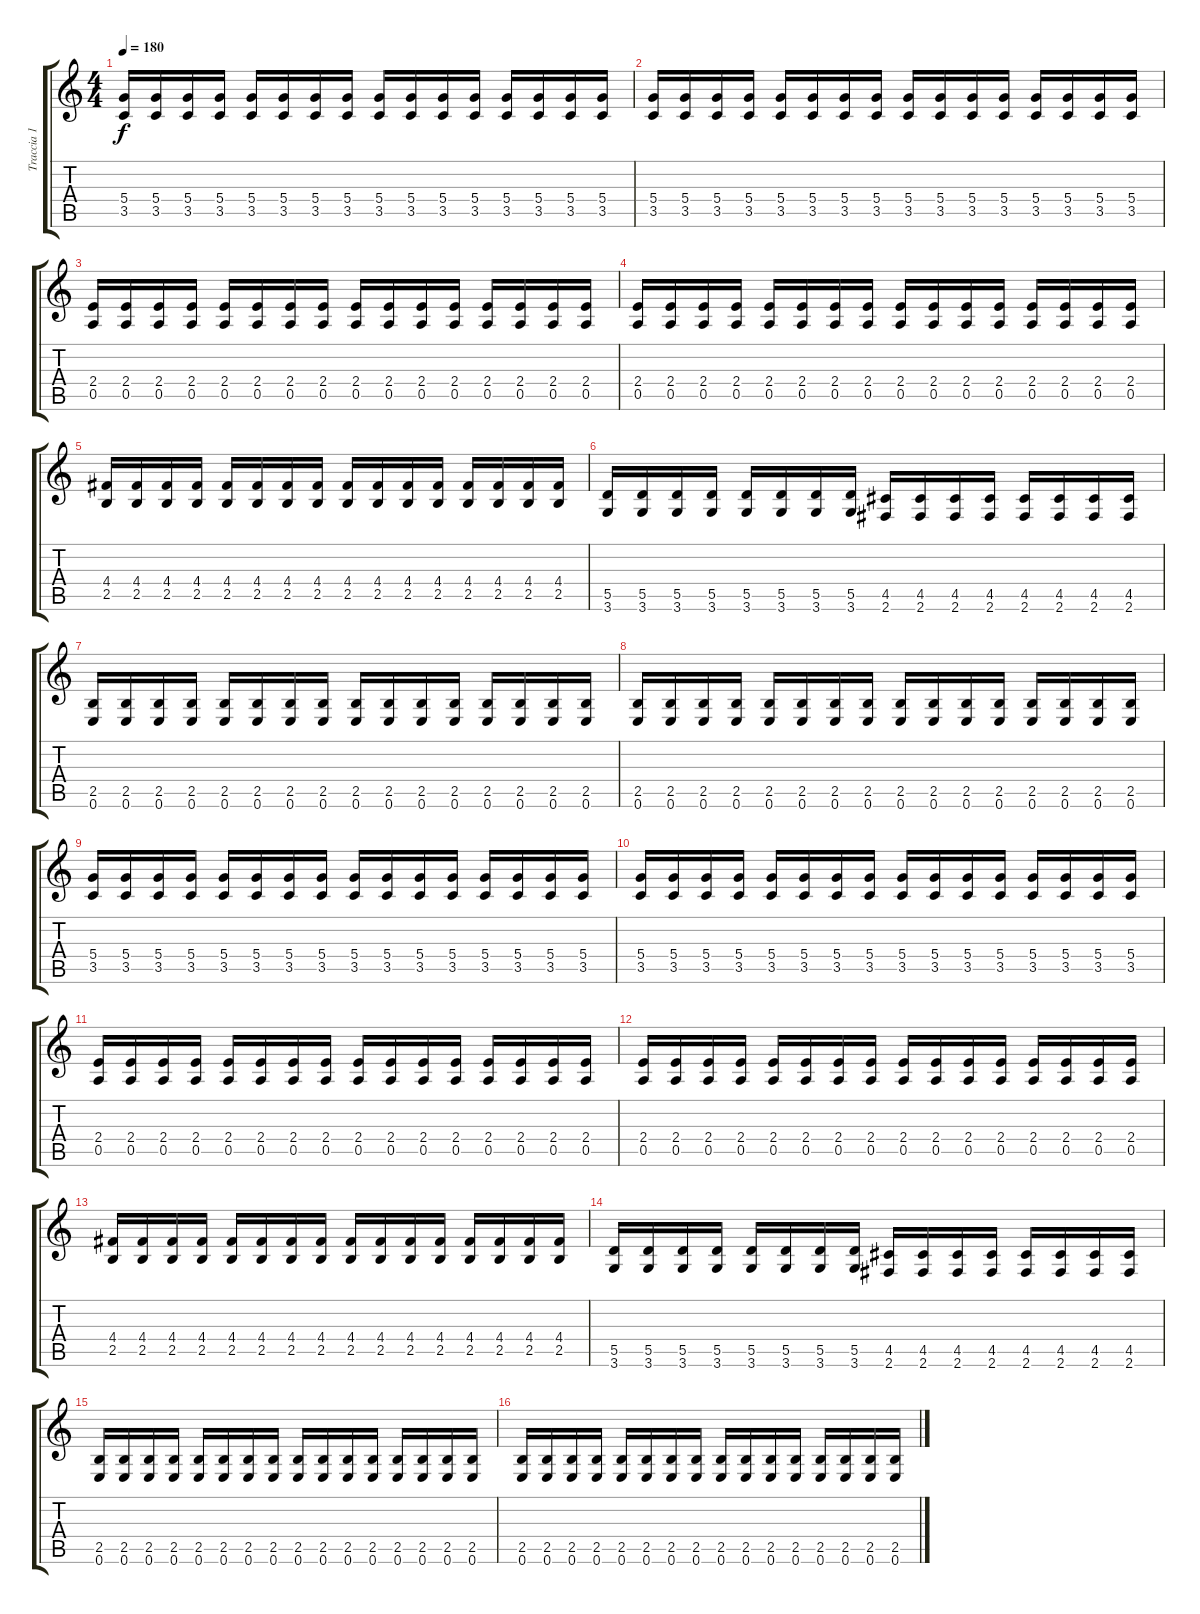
\track ("Traccia 1" "Traccia 1") {instrument overdrivenguitar}
\staff {score tabs}
\tuning (E4 B3 G3 D3 A2 E2) {hide}
\ts (4 4)
\tempo 180
\clef g2
\ks c
(5.4 3.5).16{dy f} (5.4 3.5).16 (5.4 3.5).16 (5.4 3.5).16 (5.4 3.5).16 (5.4 3.5).16 (5.4 3.5).16 (5.4 3.5).16 (5.4 3.5).16 (5.4 3.5).16 (5.4 3.5).16 (5.4 3.5).16 (5.4 3.5).16 (5.4 3.5).16 (5.4 3.5).16 (5.4 3.5).16 |
(5.4 3.5).16 (5.4 3.5).16 (5.4 3.5).16 (5.4 3.5).16 (5.4 3.5).16 (5.4 3.5).16 (5.4 3.5).16 (5.4 3.5).16 (5.4 3.5).16 (5.4 3.5).16 (5.4 3.5).16 (5.4 3.5).16 (5.4 3.5).16 (5.4 3.5).16 (5.4 3.5).16 (5.4 3.5).16 |
(2.4 0.5).16 (2.4 0.5).16 (2.4 0.5).16 (2.4 0.5).16 (2.4 0.5).16 (2.4 0.5).16 (2.4 0.5).16 (2.4 0.5).16 (2.4 0.5).16 (2.4 0.5).16 (2.4 0.5).16 (2.4 0.5).16 (2.4 0.5).16 (2.4 0.5).16 (2.4 0.5).16 (2.4 0.5).16 |
(2.4 0.5).16 (2.4 0.5).16 (2.4 0.5).16 (2.4 0.5).16 (2.4 0.5).16 (2.4 0.5).16 (2.4 0.5).16 (2.4 0.5).16 (2.4 0.5).16 (2.4 0.5).16 (2.4 0.5).16 (2.4 0.5).16 (2.4 0.5).16 (2.4 0.5).16 (2.4 0.5).16 (2.4 0.5).16 |
(4.4 2.5).16 (4.4 2.5).16 (4.4 2.5).16 (4.4 2.5).16 (4.4 2.5).16 (4.4 2.5).16 (4.4 2.5).16 (4.4 2.5).16 (4.4 2.5).16 (4.4 2.5).16 (4.4 2.5).16 (4.4 2.5).16 (4.4 2.5).16 (4.4 2.5).16 (4.4 2.5).16 (4.4 2.5).16 |
(5.5 3.6).16 (5.5 3.6).16 (5.5 3.6).16 (5.5 3.6).16 (5.5 3.6).16 (5.5 3.6).16 (5.5 3.6).16 (5.5 3.6).16 (4.5 2.6).16 (4.5 2.6).16 (4.5 2.6).16 (4.5 2.6).16 (4.5 2.6).16 (4.5 2.6).16 (4.5 2.6).16 (4.5 2.6).16 |
(2.5 0.6).16 (2.5 0.6).16 (2.5 0.6).16 (2.5 0.6).16 (2.5 0.6).16 (2.5 0.6).16 (2.5 0.6).16 (2.5 0.6).16 (2.5 0.6).16 (2.5 0.6).16 (2.5 0.6).16 (2.5 0.6).16 (2.5 0.6).16 (2.5 0.6).16 (2.5 0.6).16 (2.5 0.6).16 |
(2.5 0.6).16 (2.5 0.6).16 (2.5 0.6).16 (2.5 0.6).16 (2.5 0.6).16 (2.5 0.6).16 (2.5 0.6).16 (2.5 0.6).16 (2.5 0.6).16 (2.5 0.6).16 (2.5 0.6).16 (2.5 0.6).16 (2.5 0.6).16 (2.5 0.6).16 (2.5 0.6).16 (2.5 0.6).16 |
(5.4 3.5).16 (5.4 3.5).16 (5.4 3.5).16 (5.4 3.5).16 (5.4 3.5).16 (5.4 3.5).16 (5.4 3.5).16 (5.4 3.5).16 (5.4 3.5).16 (5.4 3.5).16 (5.4 3.5).16 (5.4 3.5).16 (5.4 3.5).16 (5.4 3.5).16 (5.4 3.5).16 (5.4 3.5).16 |
(5.4 3.5).16 (5.4 3.5).16 (5.4 3.5).16 (5.4 3.5).16 (5.4 3.5).16 (5.4 3.5).16 (5.4 3.5).16 (5.4 3.5).16 (5.4 3.5).16 (5.4 3.5).16 (5.4 3.5).16 (5.4 3.5).16 (5.4 3.5).16 (5.4 3.5).16 (5.4 3.5).16 (5.4 3.5).16 |
(2.4 0.5).16 (2.4 0.5).16 (2.4 0.5).16 (2.4 0.5).16 (2.4 0.5).16 (2.4 0.5).16 (2.4 0.5).16 (2.4 0.5).16 (2.4 0.5).16 (2.4 0.5).16 (2.4 0.5).16 (2.4 0.5).16 (2.4 0.5).16 (2.4 0.5).16 (2.4 0.5).16 (2.4 0.5).16 |
(2.4 0.5).16 (2.4 0.5).16 (2.4 0.5).16 (2.4 0.5).16 (2.4 0.5).16 (2.4 0.5).16 (2.4 0.5).16 (2.4 0.5).16 (2.4 0.5).16 (2.4 0.5).16 (2.4 0.5).16 (2.4 0.5).16 (2.4 0.5).16 (2.4 0.5).16 (2.4 0.5).16 (2.4 0.5).16 |
(4.4 2.5).16 (4.4 2.5).16 (4.4 2.5).16 (4.4 2.5).16 (4.4 2.5).16 (4.4 2.5).16 (4.4 2.5).16 (4.4 2.5).16 (4.4 2.5).16 (4.4 2.5).16 (4.4 2.5).16 (4.4 2.5).16 (4.4 2.5).16 (4.4 2.5).16 (4.4 2.5).16 (4.4 2.5).16 |
(5.5 3.6).16 (5.5 3.6).16 (5.5 3.6).16 (5.5 3.6).16 (5.5 3.6).16 (5.5 3.6).16 (5.5 3.6).16 (5.5 3.6).16 (4.5 2.6).16 (4.5 2.6).16 (4.5 2.6).16 (4.5 2.6).16 (4.5 2.6).16 (4.5 2.6).16 (4.5 2.6).16 (4.5 2.6).16 |
(2.5 0.6).16 (2.5 0.6).16 (2.5 0.6).16 (2.5 0.6).16 (2.5 0.6).16 (2.5 0.6).16 (2.5 0.6).16 (2.5 0.6).16 (2.5 0.6).16 (2.5 0.6).16 (2.5 0.6).16 (2.5 0.6).16 (2.5 0.6).16 (2.5 0.6).16 (2.5 0.6).16 (2.5 0.6).16 |
(2.5 0.6).16 (2.5 0.6).16 (2.5 0.6).16 (2.5 0.6).16 (2.5 0.6).16 (2.5 0.6).16 (2.5 0.6).16 (2.5 0.6).16 (2.5 0.6).16 (2.5 0.6).16 (2.5 0.6).16 (2.5 0.6).16 (2.5 0.6).16 (2.5 0.6).16 (2.5 0.6).16 (2.5 0.6).16
